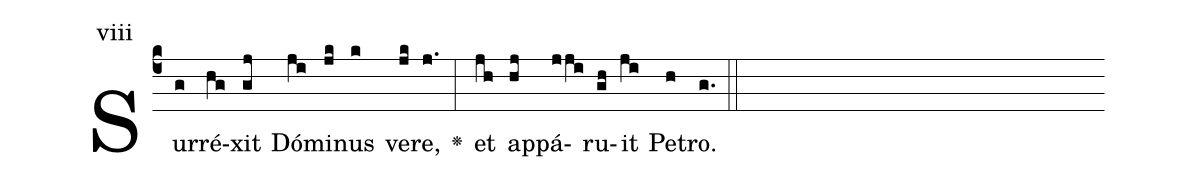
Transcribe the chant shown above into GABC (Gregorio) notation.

office-part: Alleluia;
mode: 8;
annotation: viii;
%%
(c4)Sur(g)ré(hg)xit(gj) Dó(ji)mi(jk)nus(k) ve(jk)re,(j.) <v>\greheightstar</v>(:) et(jh) ap(hj)pá(j/ji)ru(gh)it(ji) Pe(h)tro.(g.) (::)
